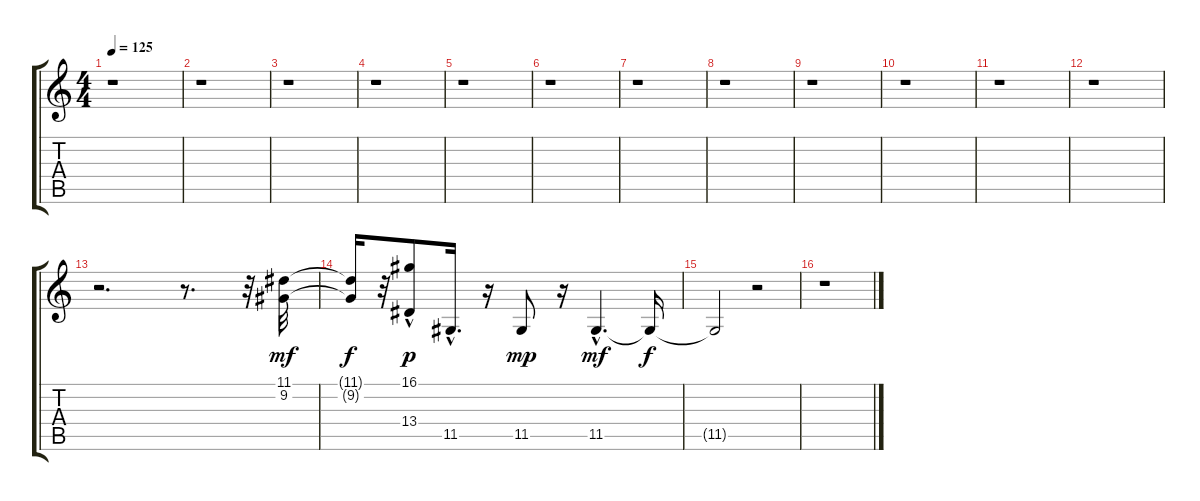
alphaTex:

\track "" {instrument birdtweet}
\staff {score tabs}
\tuning (E4 B3 G3 D3 A2 E2) {hide}
\ts (4 4)
\tempo 125
\clef g2
\ks c
r.1{dy p} |
r.1 |
r.1 |
r.1 |
r.1 |
r.1 |
r.1 |
r.1 |
r.1 |
r.1 |
r.1 |
r.1 |
r.2{d} r.8{d} r.32 (11.1 9.2).32{dy mf} |
(11.1{t} 9.2{t}).16{dy f} r.32 (16.1 13.4{hac}).8{dy p} 11.5{hac}.16{d} r.16 11.5.8{dy mp} r.16 11.5{hac}.4{d dy mf} 11.5{t}.16{dy f} |
11.5{t}.2 r.2 |
r.1
